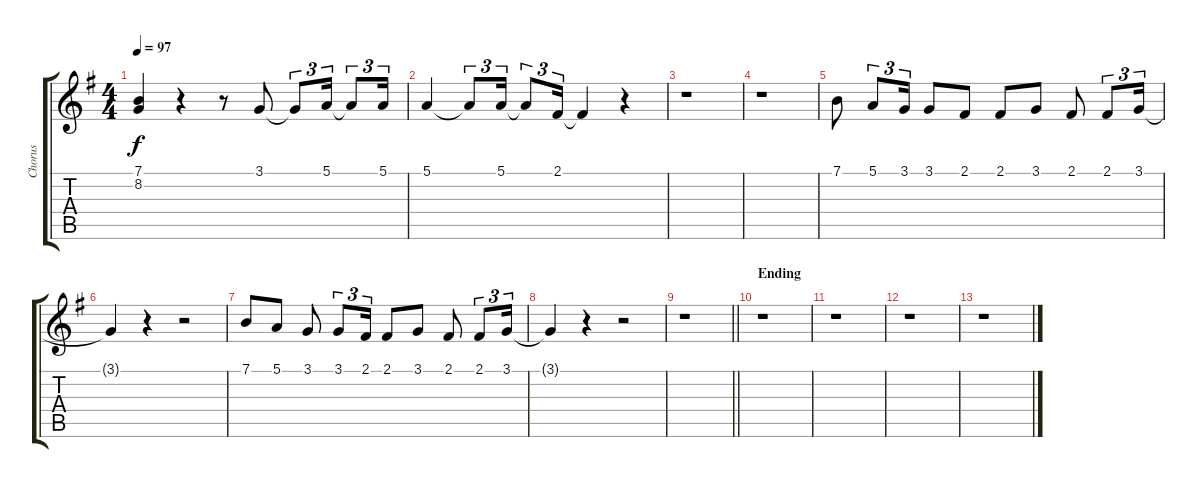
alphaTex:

\track ("Chorus" "Chorus") {instrument sopranosax}
\staff {score tabs}
\tuning (E4 B3 G3 D3 A2 E2) {hide}
\ts (4 4)
\tempo 97
\clef g2
\ks g
(7.1 8.2).4{dy f} r.4 r.8 3.1.8 3.1{t}.8{tu (3 2)} 5.1.16{tu (3 2)} 5.1{t}.8{tu (3 2)} 5.1.16{tu (3 2)} |
5.1.4 5.1{t}.8{tu (3 2)} 5.1.16{tu (3 2)} 5.1{t}.8{tu (3 2)} 2.1.16{tu (3 2)} 2.1{t}.4 r.4 |
r.1 |
r.1 |
7.1.8 5.1.8{tu (3 2)} 3.1.16{tu (3 2)} 3.1.8 2.1.8 2.1.8 3.1.8 2.1.8 2.1.8{tu (3 2)} 3.1.16{tu (3 2)} |
3.1{t}.4 r.4 r.2 |
7.1.8 5.1.8 3.1.8 3.1.8{tu (3 2)} 2.1.16{tu (3 2)} 2.1.8 3.1.8 2.1.8 2.1.8{tu (3 2)} 3.1.16{tu (3 2)} |
3.1{t}.4 r.4 r.2 |
\barLineRight lightlight
r.1 |
\section ("" "Ending")
r.1 |
r.1 |
r.1 |
r.1
